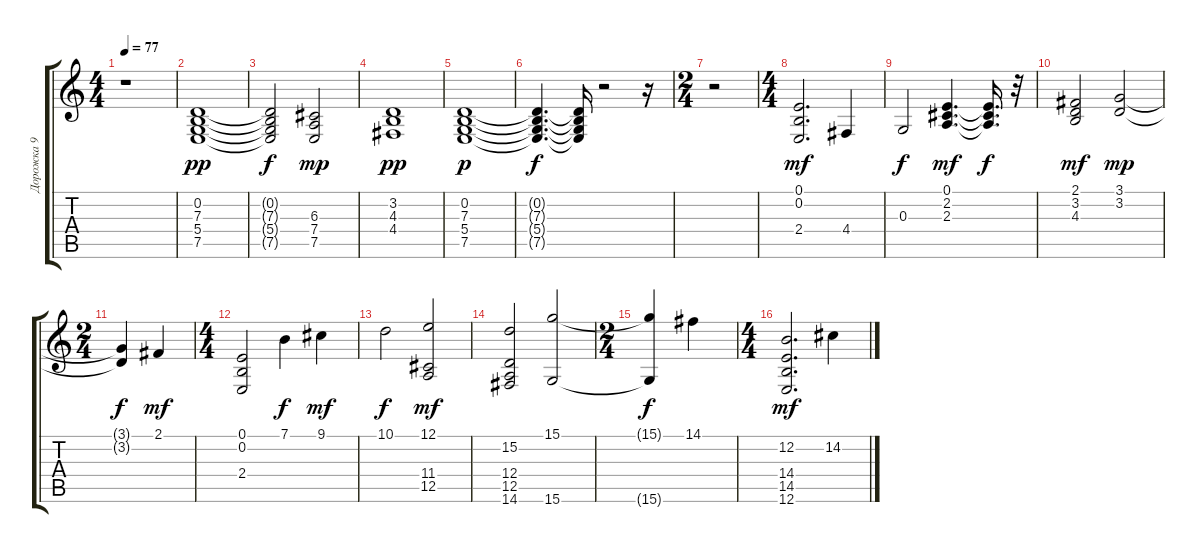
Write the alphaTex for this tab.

\track ("Дорожка 9" "Дорожка 9") {instrument synthstrings1}
\staff {score tabs}
\tuning (E4 B3 G3 D3 A2 E2) {hide}
\ts (4 4)
\tempo 77
\clef g2
\ks c
r.1{dy mf} |
(0.2 7.3 5.4 7.5).1{dy pp} |
(0.2{t} 7.3{t} 5.4{t} 7.5{t}).2{dy f} (6.3 7.4 7.5).2{dy mp} |
(3.2 4.3 4.4).1{dy pp} |
(0.2 7.3 5.4 7.5).1{dy p} |
(0.2{t} 7.3{t} 5.4{t} 7.5{t}).4{d dy f} (0.2{t} 7.3{t} 5.4{t} 7.5{t}).16 r.2 r.16 |
\ts (2 4)
r.2 |
\ts (4 4)
(0.1 0.2 2.4).2{d dy mf} 4.4.4 |
0.3.2{dy f} (0.1 2.2 2.3).4{d dy mf} (0.1{t} 2.2{t} 2.3{t}).16{d dy f} r.32 |
(2.1 3.2 4.3).2{dy mf} (3.1 3.2).2{dy mp} |
\ts (2 4)
(3.1{t} 3.2{t}).4{dy f} 2.1.4{dy mf} |
\ts (4 4)
(0.1 0.2 2.4).2 7.1.4{dy f} 9.1.4{dy mf} |
10.1.2{dy f} (12.1 11.4 12.5).2{dy mf} |
(15.2 12.4 12.5 14.6).2 (15.1 15.6).2 |
\ts (2 4)
(15.1{t} 15.6{t}).4{dy f} 14.1.4 |
\ts (4 4)
(12.2 14.4 14.5 12.6).2{d dy mf} 14.2.4
